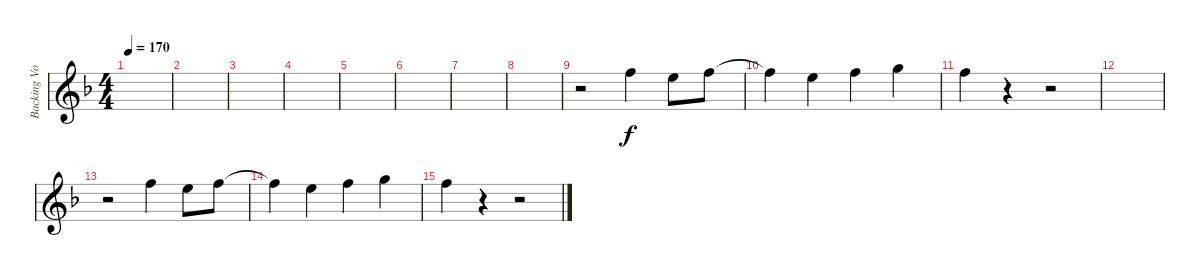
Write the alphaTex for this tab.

\track ("Backing Vocals" "Backing Vo") {instrument flute}
\staff {score}
\tuning (E4 B3 G3 D3 A2 E2 B1) {hide}
\ts (4 4)
\tempo 170
\clef g2
\ks f
|
|
|
|
|
|
|
|
r.2 13.1.4 12.1.8 13.1.8 |
13.1{t}.4 12.1.4 13.1.4 15.1.4 |
13.1.4 r.4 r.2 |
|
r.2 13.1.4 12.1.8 13.1.8 |
13.1{t}.4 12.1.4 13.1.4 15.1.4 |
13.1.4 r.4 r.2
